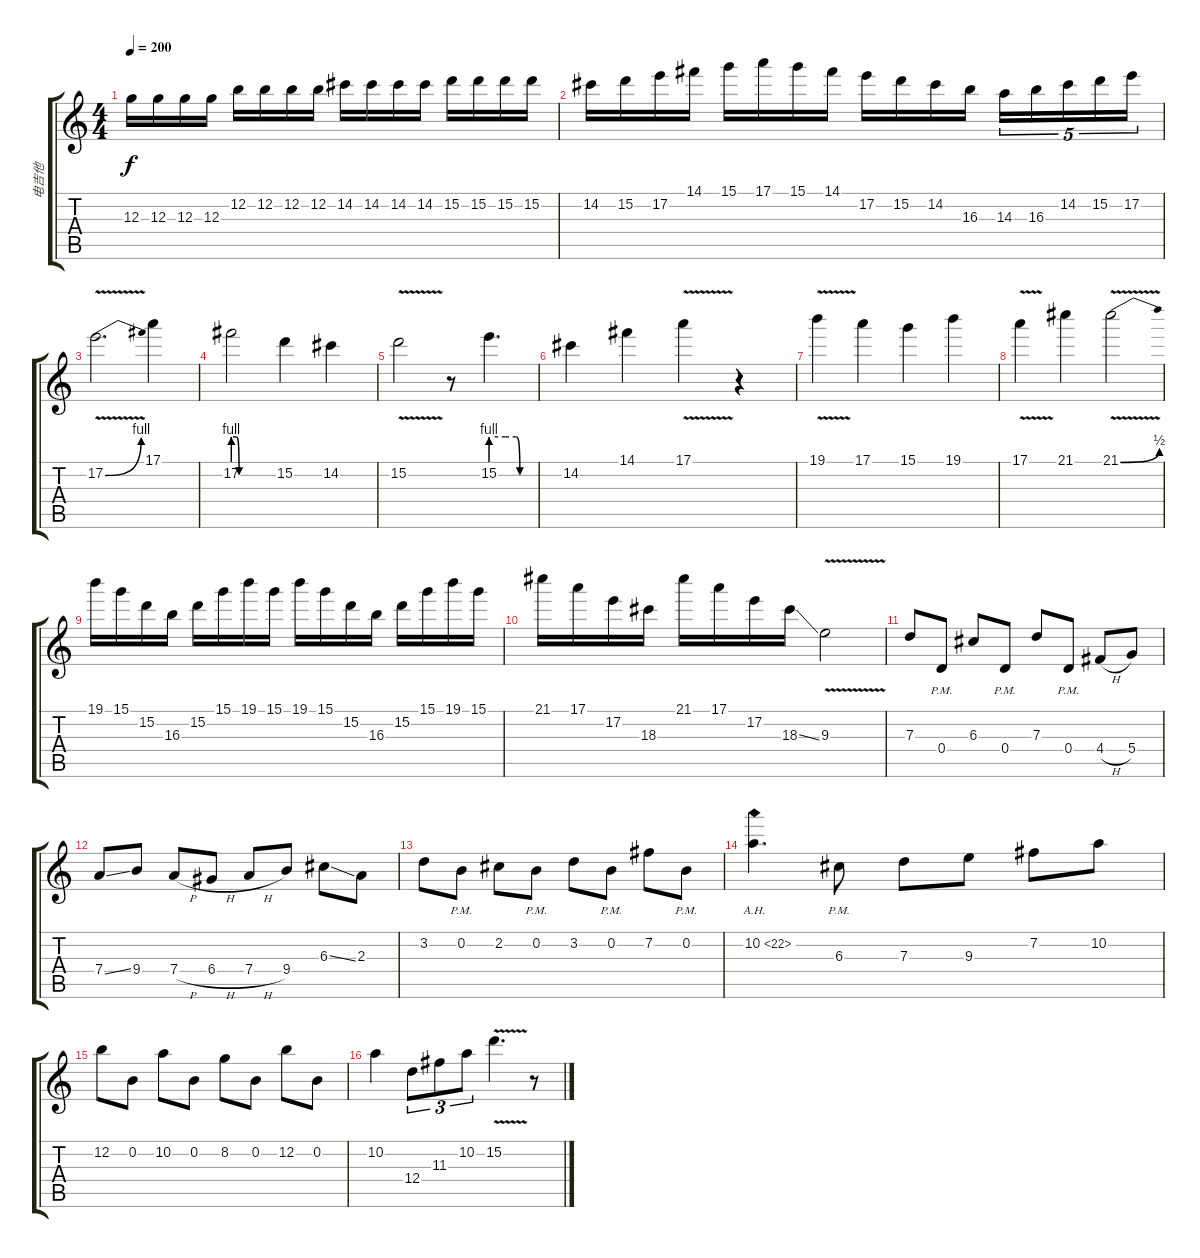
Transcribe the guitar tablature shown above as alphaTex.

\track ("电吉他" "电吉他") {instrument distortionguitar}
\staff {score tabs}
\tuning (E4 B3 G3 D3 A2 E2) {hide}
\ts (4 4)
\tempo 200
\clef g2
\ks c
12.3.16{dy f} 12.3.16 12.3.16 12.3.16 12.2.16 12.2.16 12.2.16 12.2.16 14.2.16 14.2.16 14.2.16 14.2.16 15.2.16 15.2.16 15.2.16 15.2.16 |
14.2.16 15.2.16 17.2.16 14.1.16 15.1.16 17.1.16 15.1.16 14.1.16 17.2.16 15.2.16 14.2.16 16.3.16 14.3.16{tu (5 4)} 16.3.16{tu (5 4)} 14.2.16{tu (5 4)} 15.2.16{tu (5 4)} 17.2.16{tu (5 4)} |
17.2{be (bend 0 0 60 4) v}.2{d} 17.1.4 |
17.2{be (custom 0 4 5 4 9 0 60 0)}.2 15.2.4 14.2.4 |
15.2{v}.2 r.8 15.2{be (custom 0 4 20 4 35 4 40 0 60 0)}.4{d} |
14.2.4 14.1.4 17.1{v}.4 r.4 |
19.1{v}.4 17.1.4 15.1.4 19.1.4 |
17.1{v}.4 21.1.4 21.1{be (bend 0 0 60 2) v}.2 |
19.1.16 15.1.16 15.2.16 16.3.16 15.2.16 15.1.16 19.1.16 15.1.16 19.1.16 15.1.16 15.2.16 16.3.16 15.2.16 15.1.16 19.1.16 15.1.16 |
21.1.16 17.1.16 17.2.16 18.3.16 21.1.16 17.1.16 17.2.16 18.3{ss}.16 9.3{v}.2 |
7.3.8 0.4{pm}.8 6.3.8 0.4{pm}.8 7.3.8 0.4{pm}.8 4.4{h}.8 5.4.8 |
7.4{ss}.8 9.4.8 7.4{h}.8 6.4{h}.8 7.4{h}.8 9.4.8 6.3{ss}.8 2.3.8 |
3.2.8 0.2{pm}.8 2.2.8 0.2{pm}.8 3.2.8 0.2{pm}.8 7.2.8 0.2{pm}.8 |
10.2{ah 12}.4{d} 6.3{pm}.8 7.3.8 9.3.8 7.2.8 10.2.8 |
12.2.8 0.2.8 10.2.8 0.2.8 8.2.8 0.2.8 12.2.8 0.2.8 |
10.2.4 12.4.8{tu (3 2)} 11.3.8{tu (3 2)} 10.2.8{tu (3 2)} 15.2{v}.4{d} r.8
